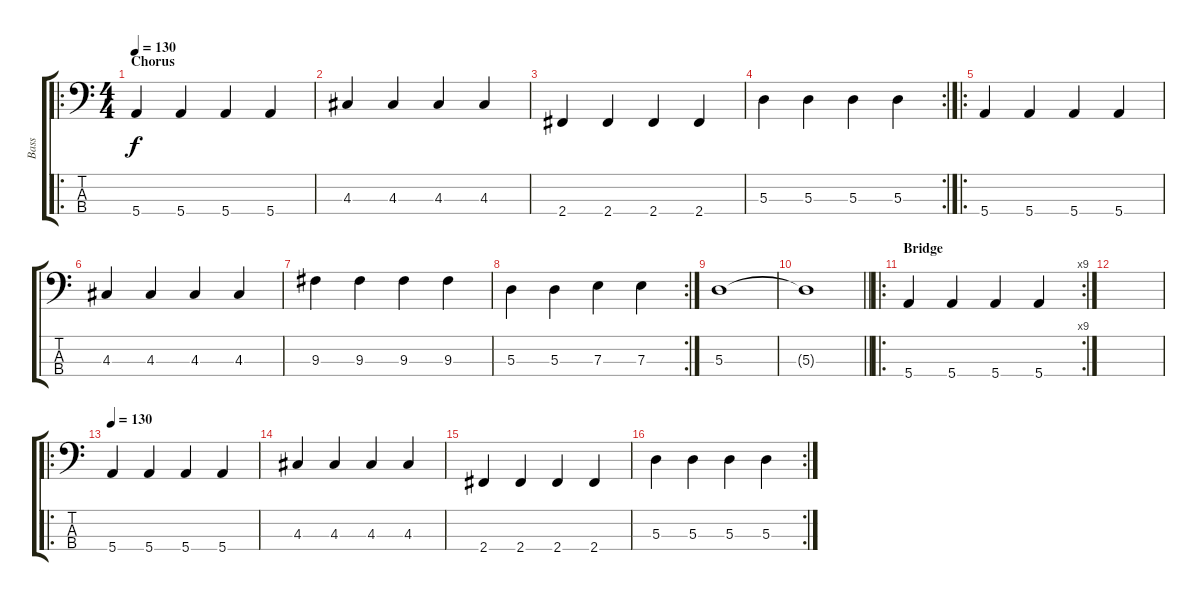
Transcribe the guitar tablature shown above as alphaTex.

\track ("Bass" "Bass") {instrument electricbasspick}
\staff {score tabs}
\tuning (G2 D2 A1 E1) {hide}
\ro
\ts (4 4)
\section ("" "Chorus")
\tempo 130
\clef f4
\ks c
5.4.4{dy f} 5.4.4 5.4.4 5.4.4 |
4.3.4 4.3.4 4.3.4 4.3.4 |
2.4.4 2.4.4 2.4.4 2.4.4 |
\rc 2
5.3.4 5.3.4 5.3.4 5.3.4 |
\ro
5.4.4 5.4.4 5.4.4 5.4.4 |
4.3.4 4.3.4 4.3.4 4.3.4 |
9.3.4 9.3.4 9.3.4 9.3.4 |
\rc 2
5.3.4 5.3.4 7.3.4 7.3.4 |
5.3.1 |
\barLineRight lightlight
5.3{t}.1 |
\ro
\rc 9
\section ("" "Bridge")
5.4.4 5.4.4 5.4.4 5.4.4 |
|
\ro
\tempo 130
5.4.4 5.4.4 5.4.4 5.4.4 |
4.3.4 4.3.4 4.3.4 4.3.4 |
2.4.4 2.4.4 2.4.4 2.4.4 |
\rc 2
5.3.4 5.3.4 5.3.4 5.3.4
